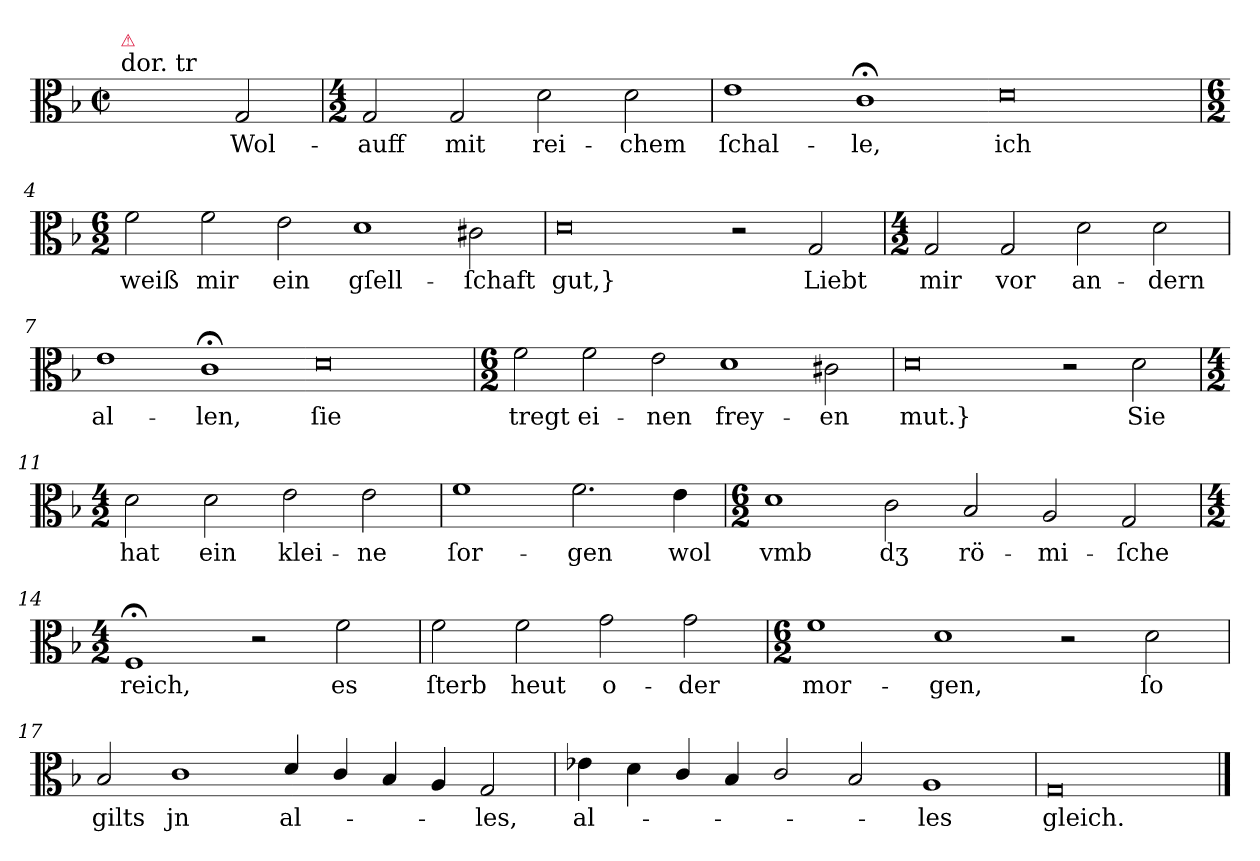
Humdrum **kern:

**kern	**text
*part1	*part1
*staff1	*staff1
*clefC3	*
*k[b-]	*
*G:dor	*
*M6/2	*
*met(c|)	*
=	=
!LO:TX:a:t=dor. tr	!
!LO:TX:a:color=crimson:t=⚠	!
!LO:N:vis=1	!
4ryy	.
!LO:N:vis=2	!
4ryy	.
2G	Wol-
=1	=1
*M4/2	*
2G	-auff
2G	mit
2d	rei-
2d	-chem
=2	=2
1e	ſchal-
1c;<	-le,
=3-	=3-
0d	ich
=4	=4
*M6/2	*
2f	weiß
2f	mir
2e	ein
1d	gſell-
2c#X	-ſchaft
=5	=5
0d	gut,}
2r	.
2G	Liebt
=6	=6
*M4/2	*
2G	mir
2G	vor
2d	an-
2d	-dern
=7	=7
1e	al-
1c;<	-len,
=8-	=8-
0d	ſie
=9	=9
*M6/2	*
2f	tregt
2f	ei-
2e	-nen
1d	frey-
2c#X	-en
=10	=10
0d	mut.}
2r	.
2d	Sie
=11	=11
*M4/2	*
2d	hat
2d	ein
2e	klei-
2e	-ne
=12	=12
1f	ſor-
2.f	-gen
4e	wol
=13	=13
*M6/2	*
1d	vmb
2c	dʒ
2B-	rö-
2A	-mi-
2G	-ſche
=14	=14
*M4/2	*
1F;<	reich,
2r	.
2f	es
=15	=15
2f	ſterb
2f	heut
2g	o-
2g	-der
=16	=16
*M6/2	*
1f	mor-
1d	-gen,
2r	.
2d	ſo
=17	=17
2B-	gilts
1c	jn
4d/	al-
4c/	.
4B-	.
4A	.
2G	-les,
=18	=18
4e-X	al-
4d	.
4c/	.
4B-	.
2c/	.
2B-	.
1A	-les
=19	=19
0G/	gleich.
==	==
*-	*-
